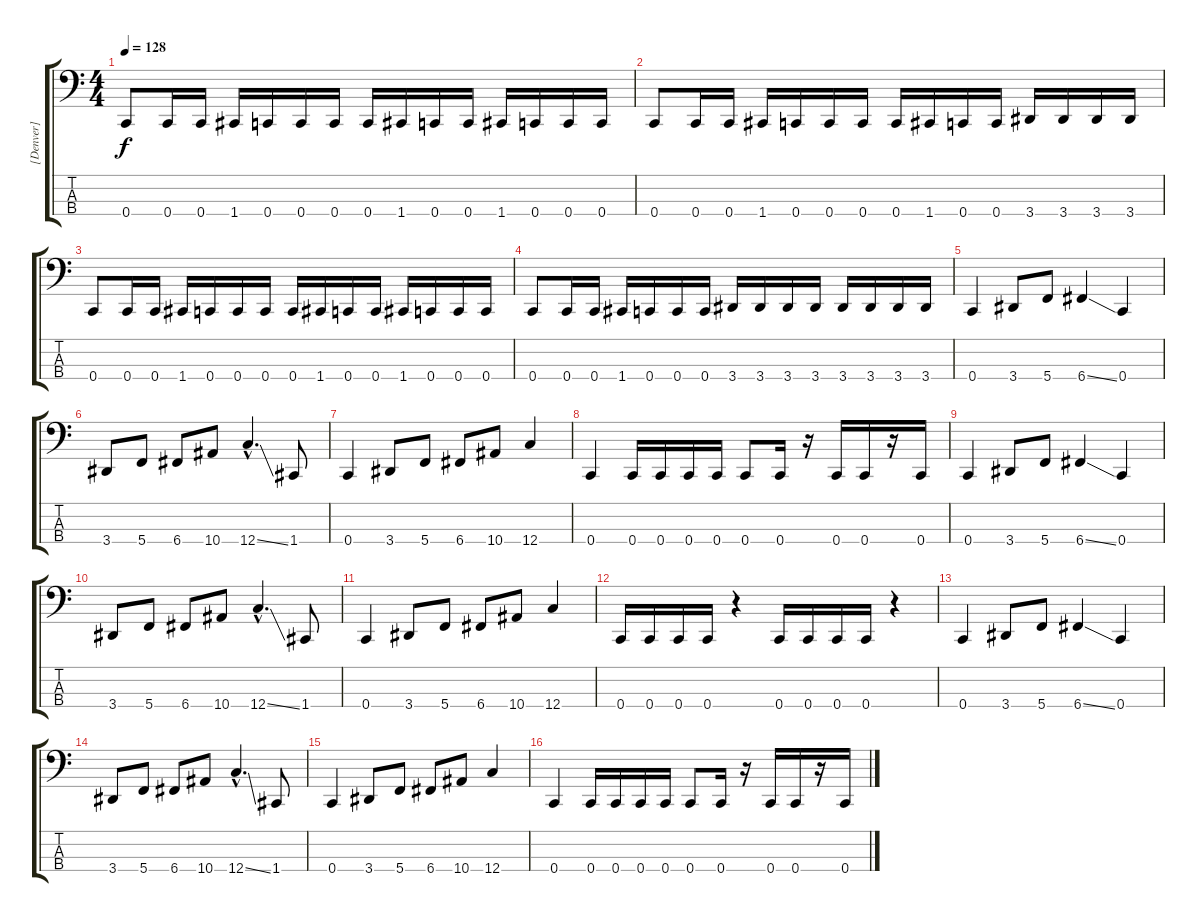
\track ("[Denver]" "[Denver]") {instrument electricbasspick}
\staff {score tabs}
\tuning (F2 C2 G1 C1) {hide}
\ts (4 4)
\tempo 128
\clef f4
\ks c
0.4.8{dy f} 0.4.16 0.4.16 1.4.16 0.4.16 0.4.16 0.4.16 0.4.16 1.4.16 0.4.16 0.4.16 1.4.16 0.4.16 0.4.16 0.4.16 |
0.4.8 0.4.16 0.4.16 1.4.16 0.4.16 0.4.16 0.4.16 0.4.16 1.4.16 0.4.16 0.4.16 3.4.16 3.4.16 3.4.16 3.4.16 |
0.4.8 0.4.16 0.4.16 1.4.16 0.4.16 0.4.16 0.4.16 0.4.16 1.4.16 0.4.16 0.4.16 1.4.16 0.4.16 0.4.16 0.4.16 |
0.4.8 0.4.16 0.4.16 1.4.16 0.4.16 0.4.16 0.4.16 3.4.16 3.4.16 3.4.16 3.4.16 3.4.16 3.4.16 3.4.16 3.4.16 |
0.4.4 3.4.8 5.4.8 6.4{ss}.4 0.4.4 |
3.4.8 5.4.8 6.4.8 10.4.8 12.4{ss hac}.4{d} 1.4.8 |
0.4.4 3.4.8 5.4.8 6.4.8 10.4.8 12.4.4 |
0.4.4 0.4.16 0.4.16 0.4.16 0.4.16 0.4.8 0.4.16 r.16 0.4.16 0.4.16 r.16 0.4.16 |
0.4.4 3.4.8 5.4.8 6.4{ss}.4 0.4.4 |
3.4.8 5.4.8 6.4.8 10.4.8 12.4{ss hac}.4{d} 1.4.8 |
0.4.4 3.4.8 5.4.8 6.4.8 10.4.8 12.4.4 |
0.4.16 0.4.16 0.4.16 0.4.16 r.4 0.4.16 0.4.16 0.4.16 0.4.16 r.4 |
0.4.4 3.4.8 5.4.8 6.4{ss}.4 0.4.4 |
3.4.8 5.4.8 6.4.8 10.4.8 12.4{ss hac}.4{d} 1.4.8 |
0.4.4 3.4.8 5.4.8 6.4.8 10.4.8 12.4.4 |
0.4.4 0.4.16 0.4.16 0.4.16 0.4.16 0.4.8 0.4.16 r.16 0.4.16 0.4.16 r.16 0.4.16
